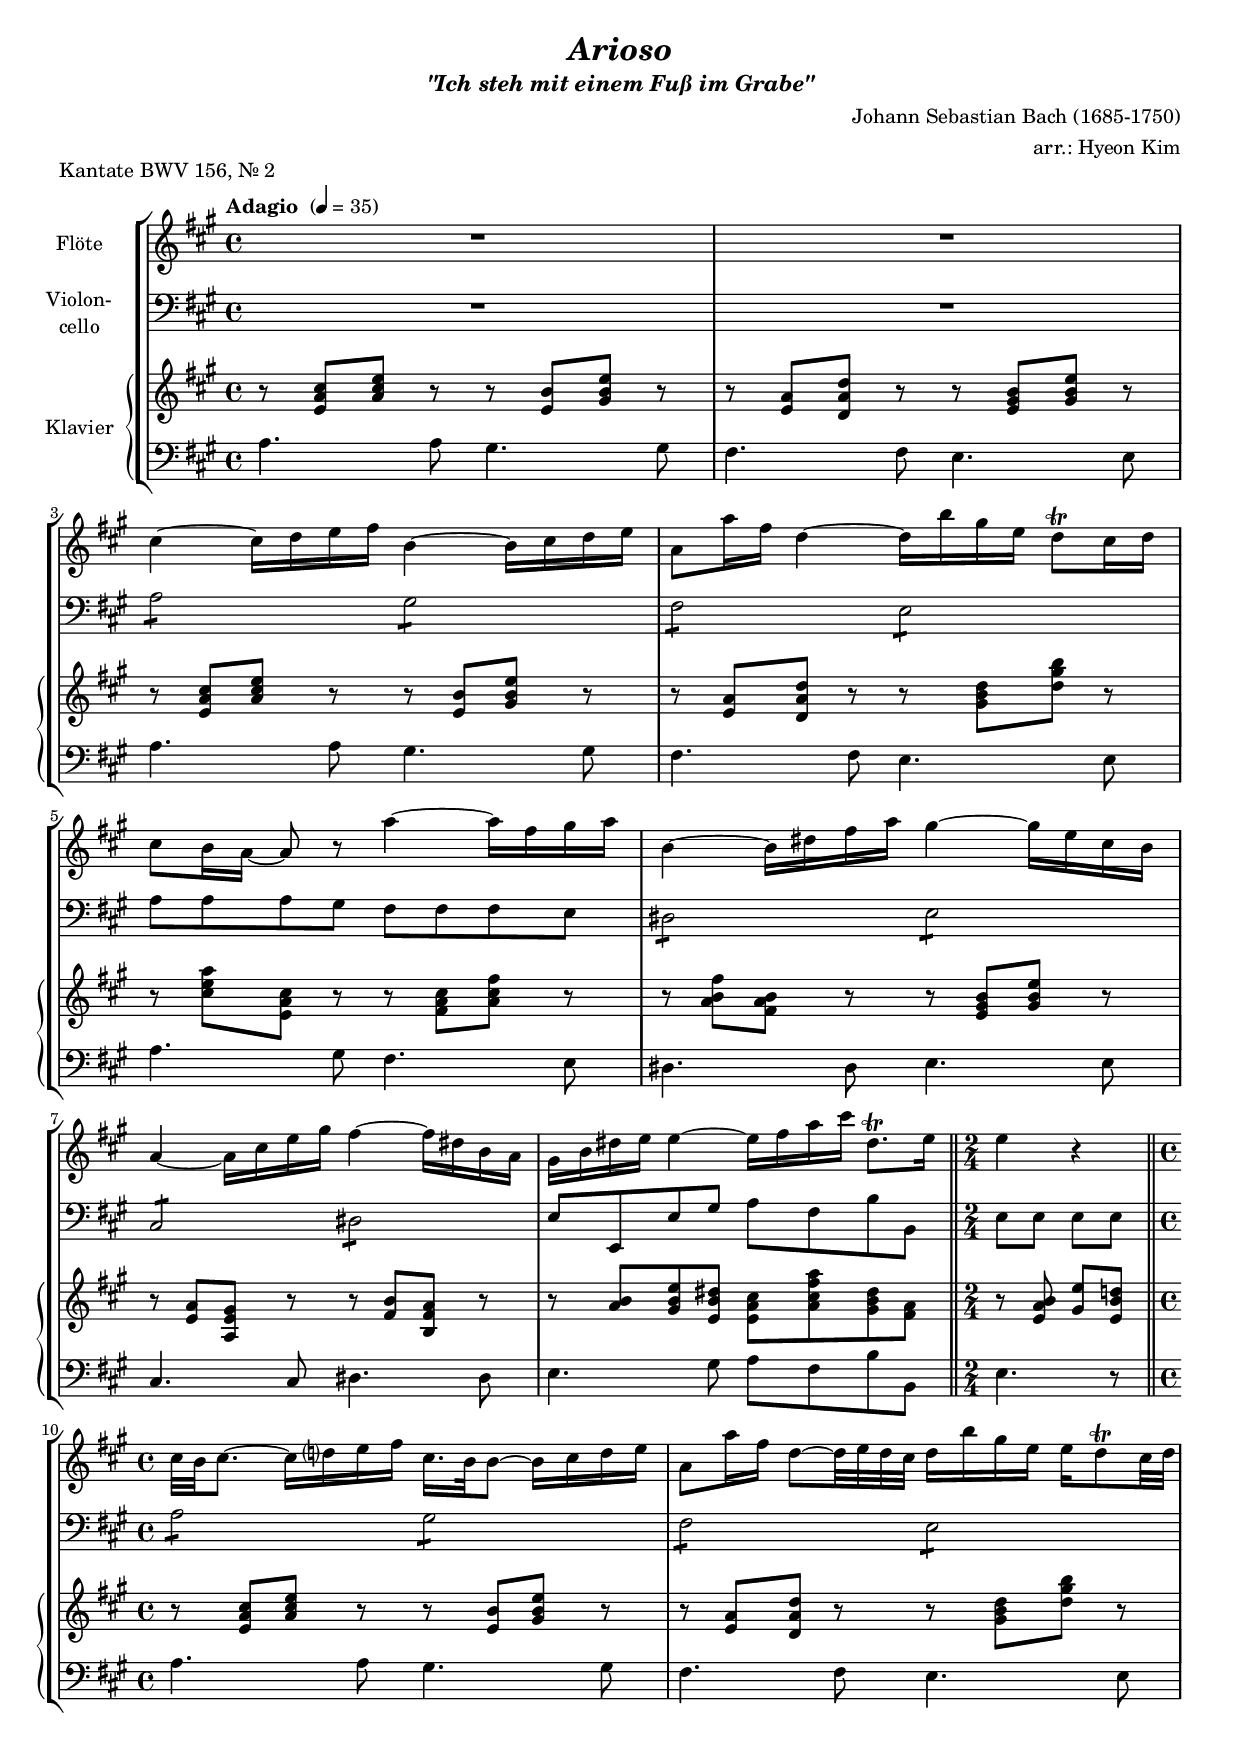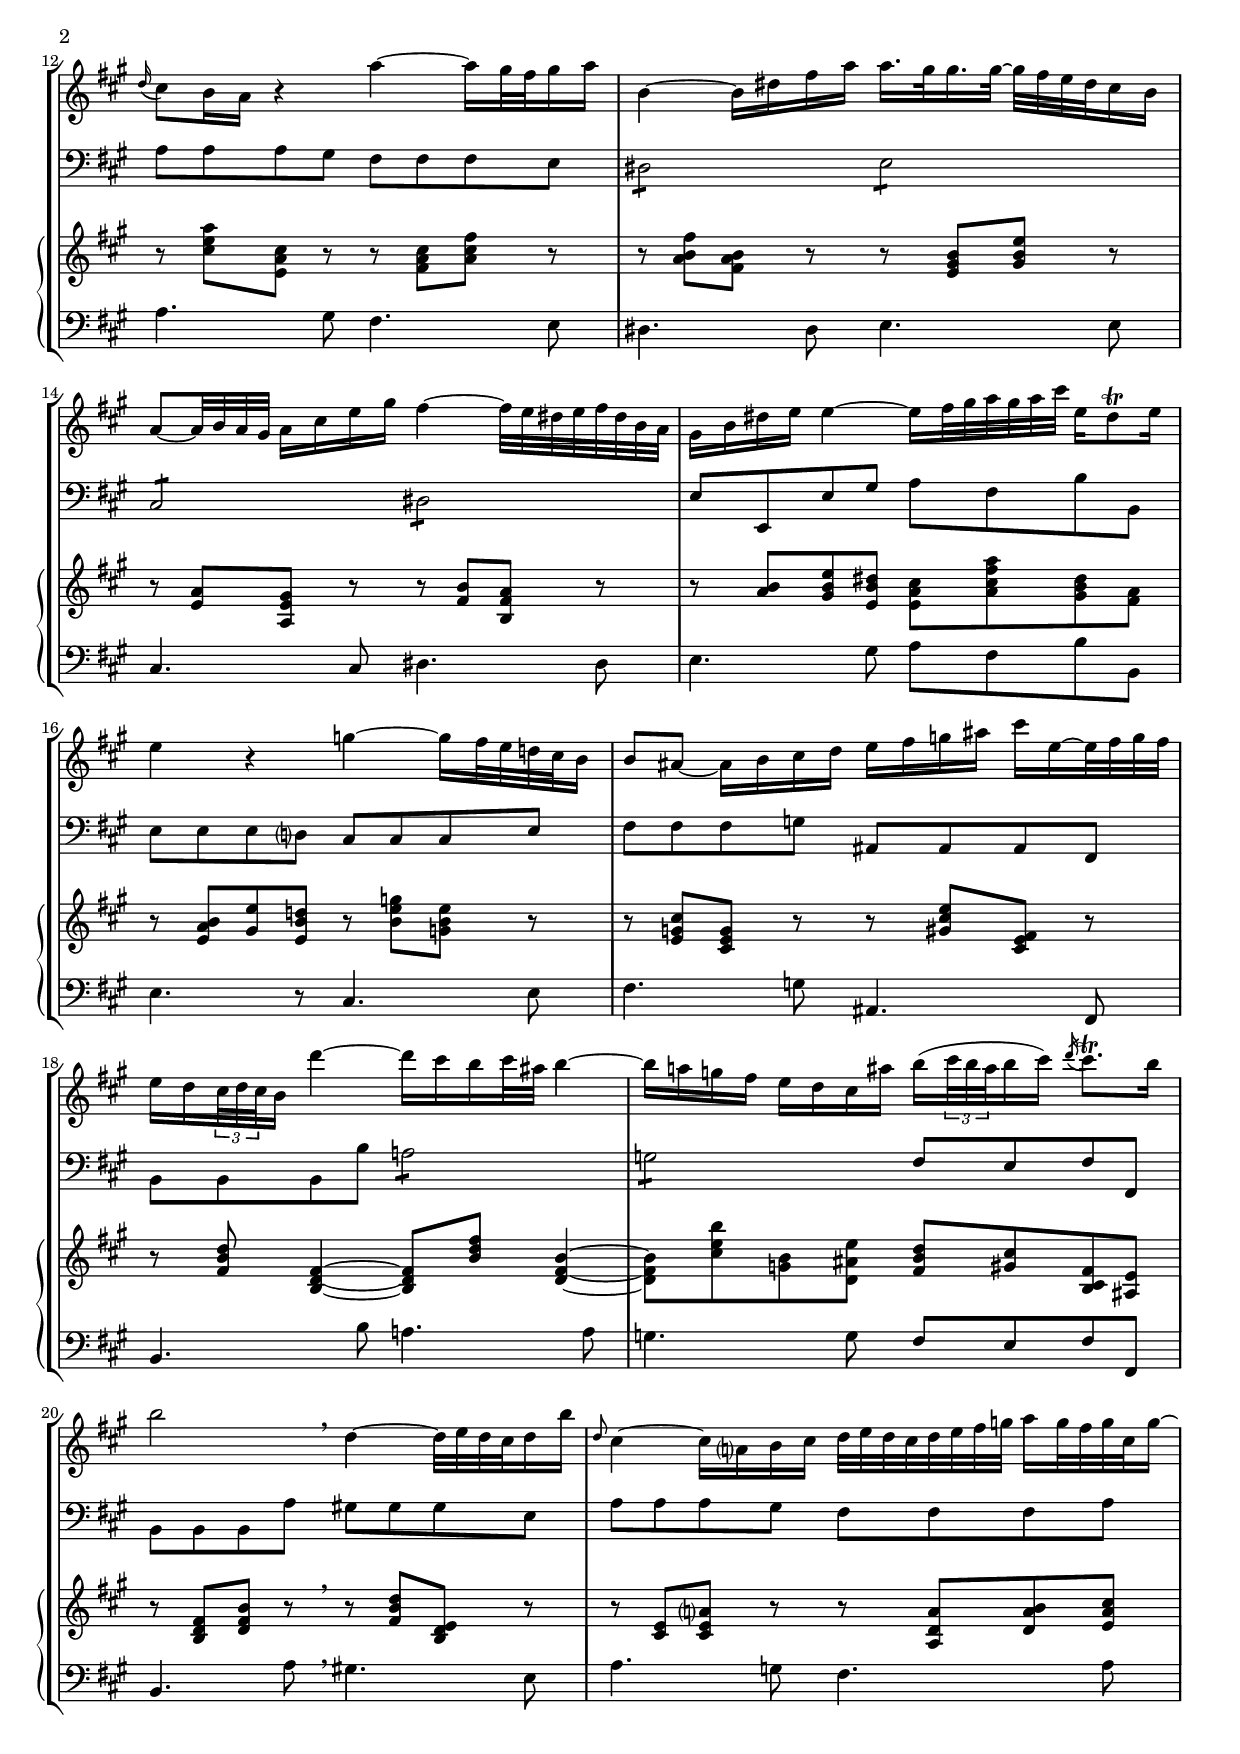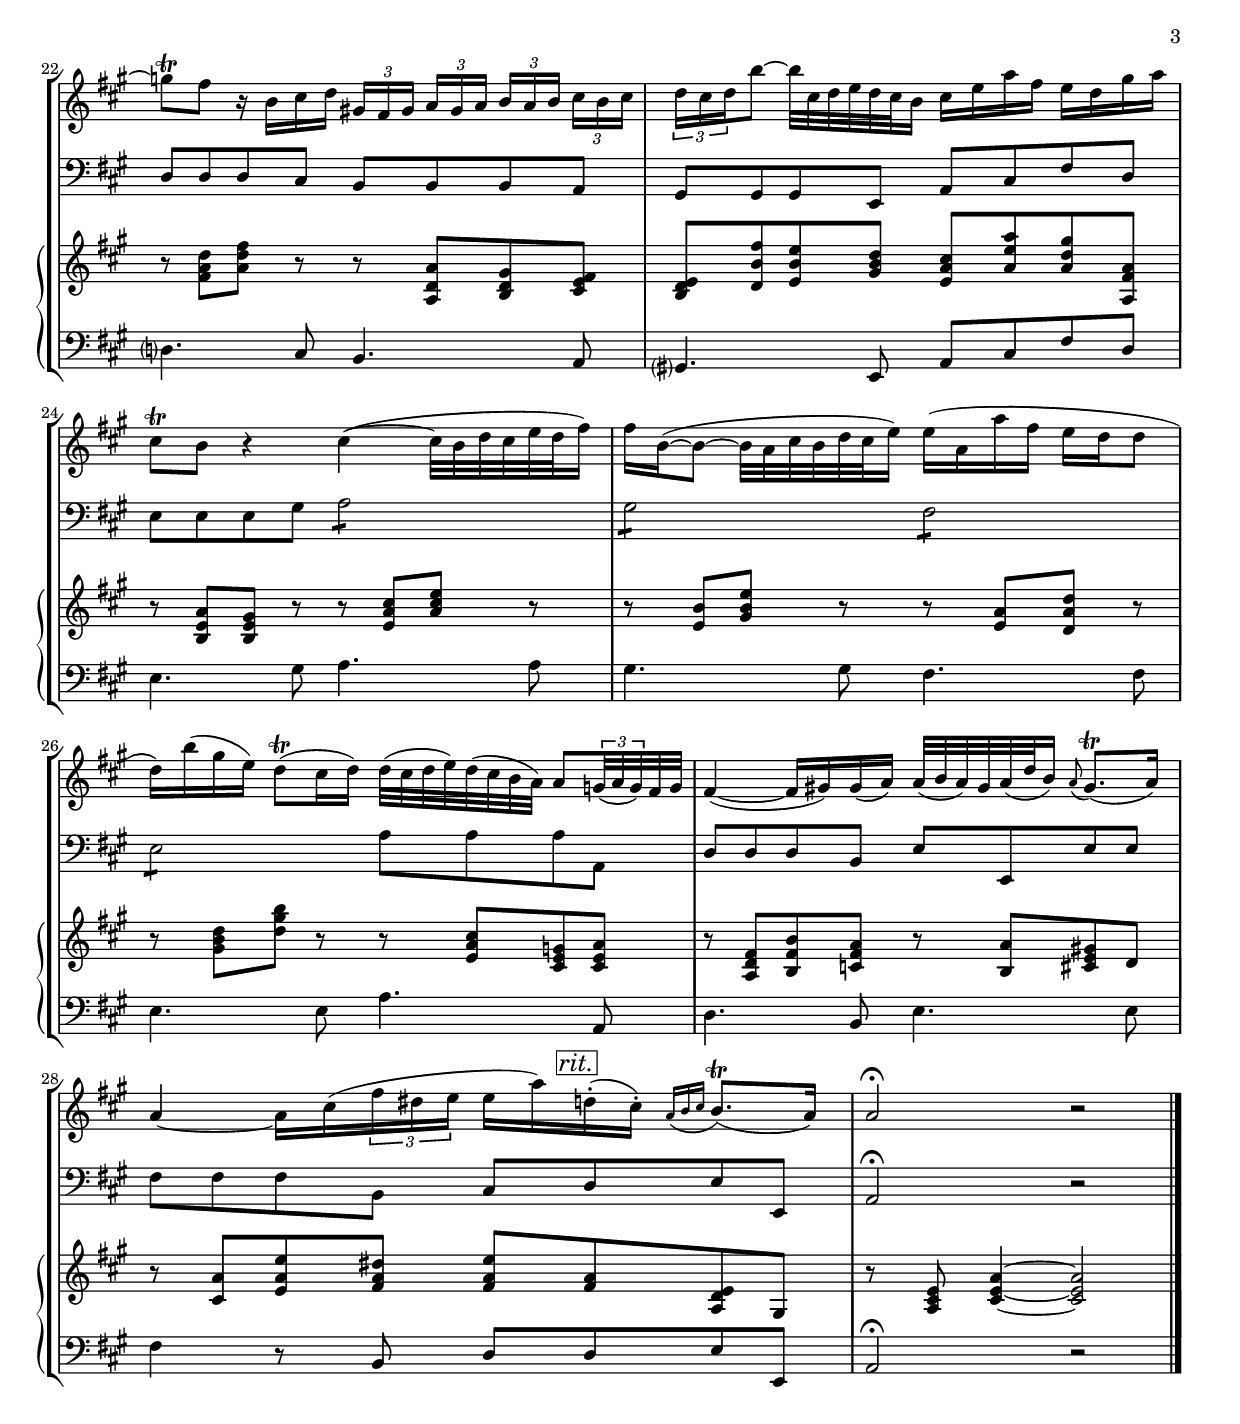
\version "2.18.2"
\include "deutsch.ly"
  
#(set-global-staff-size 17.325)

\header {
  title     = \markup \bold \italic "Arioso"
  subtitle  = \markup \italic "\"Ich steh mit einem Fuß im Grabe\""
  composer  = "Johann Sebastian Bach (1685-1750)"
  arranger  = "arr.: Hyeon Kim"
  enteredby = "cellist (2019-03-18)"
  piece     = "Kantate BWV 156, Nr. 2"
}

voiceconsts = {
  \key g \major
  \time 4/4
  \clef "treble"
%  \numericTimeSignature
  \compressFullBarRests
  % Set default beaming for all staves
%  \set Timing.beamExceptions = #'()
%  \set Timing.baseMoment     = #(ly:make-moment 1 4)
%  \set Timing.beatStructure  = #'(1 1 1)
  \tempo "Adagio " 4=35
}

micl = "clarinet"
mifl = "flute"
miob = "oboe"
mifh = "french horn"
misx = "tenor sax"
mist = "string ensemble 1"
miba = "cello"
mikl = "harpsichord"

rit = \mark \markup \box \italic "rit."

va = \relative c'' {
  \voiceconsts

  R1*2
  h4~ h16 c d e a,4~ a16 h c d
  g,8 g'16 e c4~ c16 a' fis d c8\trill h16 c
  h8 a16 g~ g8 r g'4~ g16 e fis g

  a,4~ a16 cis e g fis4~ fis16 d h a
  g4~ g16 h d fis e4~ e16 cis a g
  fis a cis d d4~ d16 e g h cis,8.\trill d16 \bar "||" \time 2/4
  d4 r \bar "||" \time 4/4

  h32 a h8.~ h16 c? d e h16. a32 a8~ a16 h c d
  g,8 g'16 e c8~ c32 d c h c16 a' fis d d c8\trill h32 c
  \appoggiatura c16 h8 a16 g r4 g'~ g16 fis32 e fis16 g

  a,4~ a16 cis e g g16. fis32 fis16. fis32~ fis e d cis h16 a
  g8~ g32 a g fis g16 h d fis e4~ e32 d cis d e cis a g

  fis16 a cis d d4~ d16 e32 fis g fis g h d,16 cis8\trill d16
  d4 r f~ f16 e32 d c! h a16
  a8 gis~ gis16 a h c d e f gis h d,~ d32 e f e

  d16 c \tuplet 3/2 16 { h32 c h } a16 c'4~ c16 h a h32 gis a4~
  a16 g! f e d c h gis' a( \tuplet 3/2 16 { h32 a gis } a16 h) \acciaccatura c h8.\trill a16

  a2 \breathe c,4~ c32 d c h c16 a'
  \grace c,8 h4~ h16 g? a h c32 d c h c d e f g16 f32 e f h, f'16~

  f8\trill e r16 a, h c \tuplet 3/2 8 { fis,![ e fis] g fis g a[ g a] h a h }
  \tuplet 3/2 8 { c h c } a'8~ a32 h, c d c h a16 h d g e d c fis g

  h,8\trill a r4 h(~ h32 a c h d c e16)
  e a,(~ a8~ a32 g h a c h d16) d( g, g' e d c c8

  c16) a'( fis d) c8(\trill h16 c) c32( h c d) c( h a g) g8 \tuplet 3/2 16 { f32( g f) } e f
  e4(~ e16 fis!) fis( g) g32( a g) fis g( c a16) \appoggiatura g8 fis8.\trill( g16)

  g4~ g16 h( \tuplet 3/2 8 { e cis d } d g) \rit c,(-. h)-. \appoggiatura { g16[ a h] } a8.(\trill g16)
  g2\fermata r \bar "|."
}

vb = \relative c' {
  \voiceconsts
  \clef "bass"

  R1*2
  \repeat tremolo 4 g8 \repeat tremolo 4 fis
  \repeat tremolo 4 e \repeat tremolo 4 d
  g g g fis e e e d
  \repeat tremolo 4 cis \repeat tremolo 4 d

  \repeat tremolo 4 h \repeat tremolo 4 cis
  d d, d' fis g e a a, \bar "||" \time 2/4
  d d d d \bar "||" \time 4/4
  \repeat tremolo 4 g \repeat tremolo 4 fis
  \repeat tremolo 4 e \repeat tremolo 4 d

  g g g fis e e e d
  \repeat tremolo 4 cis \repeat tremolo 4 d
  \repeat tremolo 4 h \repeat tremolo 4 cis
  d d, d' fis g e a a,
  d d d c? h h h d

  e e e f gis, gis gis e
  a a a a' \repeat tremolo 4 g!
  \repeat tremolo 4 f e d e e,
  a a a g' fis! fis fis d
  g g g fis e e e g

  c, c c h a a a g
  fis fis fis d g h e c
  d d d fis \repeat tremolo 4 g
  \repeat tremolo 4 fis \repeat tremolo 4 e
  \repeat tremolo 4 d g g g g,

  c c c a d d, d' d
  e e e a, h \rit c d d,
  g2\fermata r \bar "|."
}

vc = \relative c' {
  \voiceconsts

  r8 <d g h> <g h d> r r <d a'> <fis a d> r
  r <d g> <c g' c> r r <d fis a> <fis a d> r
  r <d g h> <g h d> r r <d a'> <fis a d> r
  r <d g> <c g' c> r r <fis a c> <c' fis a> r
  r <h d g> <d, g h> r r <e g h> <g h e> r

  r <g a e'> <e g a> r r <d fis a> <fis a d> r
  r <d g> <g, d' fis> r r <e' a> <a, e' g> r
  r <g' a> <fis a d> <d a' cis> <d g h> <g h e g> <fis a cis> <e g> \bar "||" \time 2/4
  r <d g a> <fis d'> <d a' c!> \bar "||" \time 4/4
  
  r <d g h> <g h d> r r <d a'> <fis a d> r
  r <d g> <c g' c> r r <fis a c> <c' fis a> r
  r <h d g> <d, g h> r r <e g h> <g h e> r
  r <g a e'> <e g a> r r <d fis a> <fis a d> r

  r <d g> <g, d' fis> r r <e' a> <a, e' g> r
  r <g' a> <fis a d> <d a' cis> <d g h> <g h e g> <fis a cis> <e g>
  r <d g a> <fis d'> <d a' c!> r <a' d f> <f a d> r
  r <d f h> <h d f> r r <fis' h d> <h, d e> r

  r <e a c> <a, c e>4~ <a c e>8 <a' c e> <c, e a>4~
  <c e a>8 <h' d a'> <f a> <c gis' d'> <e a c> <fis h> <a, h e> <gis d'>
  r <a c e> <c e a> r \breathe r <e a c> <a, c d> r
  r <h d> <h d g?> r r <g c g'> <c g' a> <d g h>

  r <e g c> <g c e> r r <g, c g'> <a c fis> <h d e>
  <a c d> <c a' e'> <d a' d> <fis a c> <d g h> <g d' g> <g c fis> <g, e' g>
  r <a d g> <a d fis> r r <d g h> <g h d> r
  r <d a'> <fis a d> r r <d g> <c g' c> r

  r <fis a c> <c' fis a> r r <d, g h> <h d f> <h d g>
  r <g c e> <a e' a> <b e g> r <a g'> <h d fis!> c
  r <h g'> <d g d'> <e g cis> <e g d'> \rit <e g> <g, c d> fis
  r <g h d> <h d g>4~ <h d g>2 \bar "|."
}

vd = \relative c' {
  \voiceconsts
  \clef "bass"

  g4. g8 fis4. fis8
  e4. e8 d4. d8
  g4. g8 fis4. fis8
  e4. e8 d4. d8
  g4. fis8 e4. d8

  cis4. cis8 d4. d8
  h4. h8 cis4. cis8
  d4. fis8 g e a a, \bar "||" \time 2/4
  d4. r8 \bar "||" \time 4/4

  g4. g8 fis4. fis8
  e4. e8 d4. d8
  g4. fis8 e4. d8
  cis4. cis8 d4. d8

  h4. h8 cis4. cis8
  d4. fis8 g e a a,
  d4. r8 h4. d8
  e4. f8 gis,4. e8

  a4. a'8 g!4. g8
  f4. f8 e d e e,
  a4. g'8 \breathe  fis!4. d8
  g4. f8 e4. g8

  c,?4. h8 a4. g8
  fis?4. d8 g h e c
  d4. fis8 g4. g8
  fis4. fis8 e4. e8

  d4. d8 g4. g,8
  c4. a8 d4. d8
  e4 r8 a, c \rit c d d,
  g2\fermata r \bar "|."
}


music = \new StaffGroup <<
      \new Staff {
	\set Staff.midiInstrument = \mifl
	\set Staff.instrumentName = \markup \center-column { "Flöte" }
	\transpose g a { \va }
      }

      \new Staff {
	\set Staff.midiInstrument = \miba
	\set Staff.instrumentName = \markup \center-column { "Violon-" "cello" }
	\transpose g a { \vb }
      }

      \new PianoStaff <<
        \set PianoStaff.instrumentName = \markup \center-column { "Klavier" }
        \set PianoStaff.midiInstrument = \mikl
        \new Staff {
          \transpose g a { \vc }
        }
	
        \new Staff {
          \transpose g a { \vd }
        }
        >>
>>

\book {
  \score {
    \music
    \layout {}
  }

  \score {
    \unfoldRepeats \music

    \midi {
      \context {
        \Score
      }
    }
  }
}
